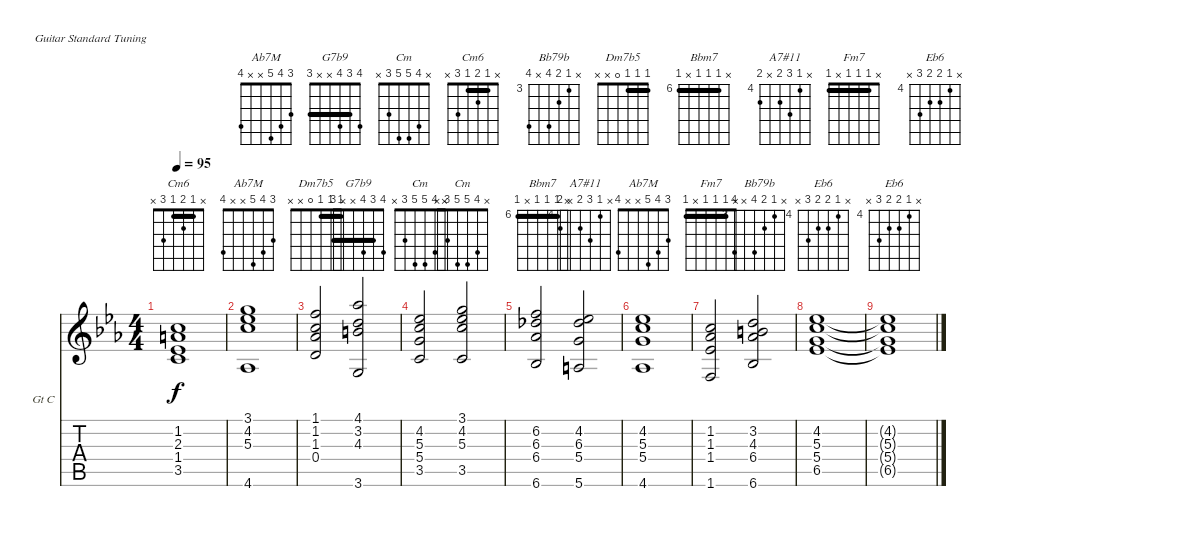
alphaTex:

\bracketExtendMode nobrackets
\firstSystemTrackNameOrientation horizontal
\otherSystemsTrackNameOrientation horizontal
\chordDiagramsInScore
\track ("Guit Chords" "Gt C") {instrument acousticguitarnylon}
\staff {score tabs}
\tuning (E4 B3 G3 D3 A2 E2)
\chord ("Ab7M" x 4 5 5 x 4) {barre 4}
\chord ("G7b9" 4 3 4 x x 3) {barre 3}
\chord ("Cm" x 4 5 5 3 x)
\chord ("Cm6" x 1 2 1 3 x) {barre 1}
\chord ("Ab7M" 3 4 5 x x 4)
\chord ("Bb79b" x 3 4 6 x 6) {firstfret 3}
\chord ("Dm7b5" 1 1 1 0 x x) {barre (1 1)}
\chord ("Bbm7" x 6 6 6 x 6) {firstfret 6 barre (6 6 6)}
\chord ("A7#11" x 4 6 5 x 5) {firstfret 4}
\chord ("Fm7" x 1 1 1 x 1) {barre (1 1 1)}
\chord ("Eb6" x 4 5 5 6 x) {firstfret 4}
\ts (4 4)
\tempo 95
\clef g2
\ks eb
(3.5 2.3 1.2 1.4).1{ch "Cm6" dy f} |
(5.3 4.2 3.1 4.6).1{ch "Ab7M"} |
(0.4 1.3 1.2 1.1).2{ch "Dm7b5"} (4.3 3.2 4.1 3.6).2{ch "G7b9"} |
(3.5 5.4 5.3 4.2).2{ch "Cm"} (3.5 5.3 4.2 3.1).2{ch "Cm"} |
(6.6 6.4 6.3 6.2).2{ch "Bbm7"} (5.6 5.4 6.3 4.2).2{ch "A7#11"} |
(4.6 5.4 5.3 4.2).1{ch "Ab7M"} |
(1.6 1.4 1.3 1.2).2{ch "Fm7"} (6.6 6.4 4.3 3.2).2{ch "Bb79b"} |
(6.5 5.4 5.3 4.2).1{ch "Eb6"} |
(6.5{t} 5.4{t} 5.3{t} 4.2{t}).1{ch "Eb6"}
